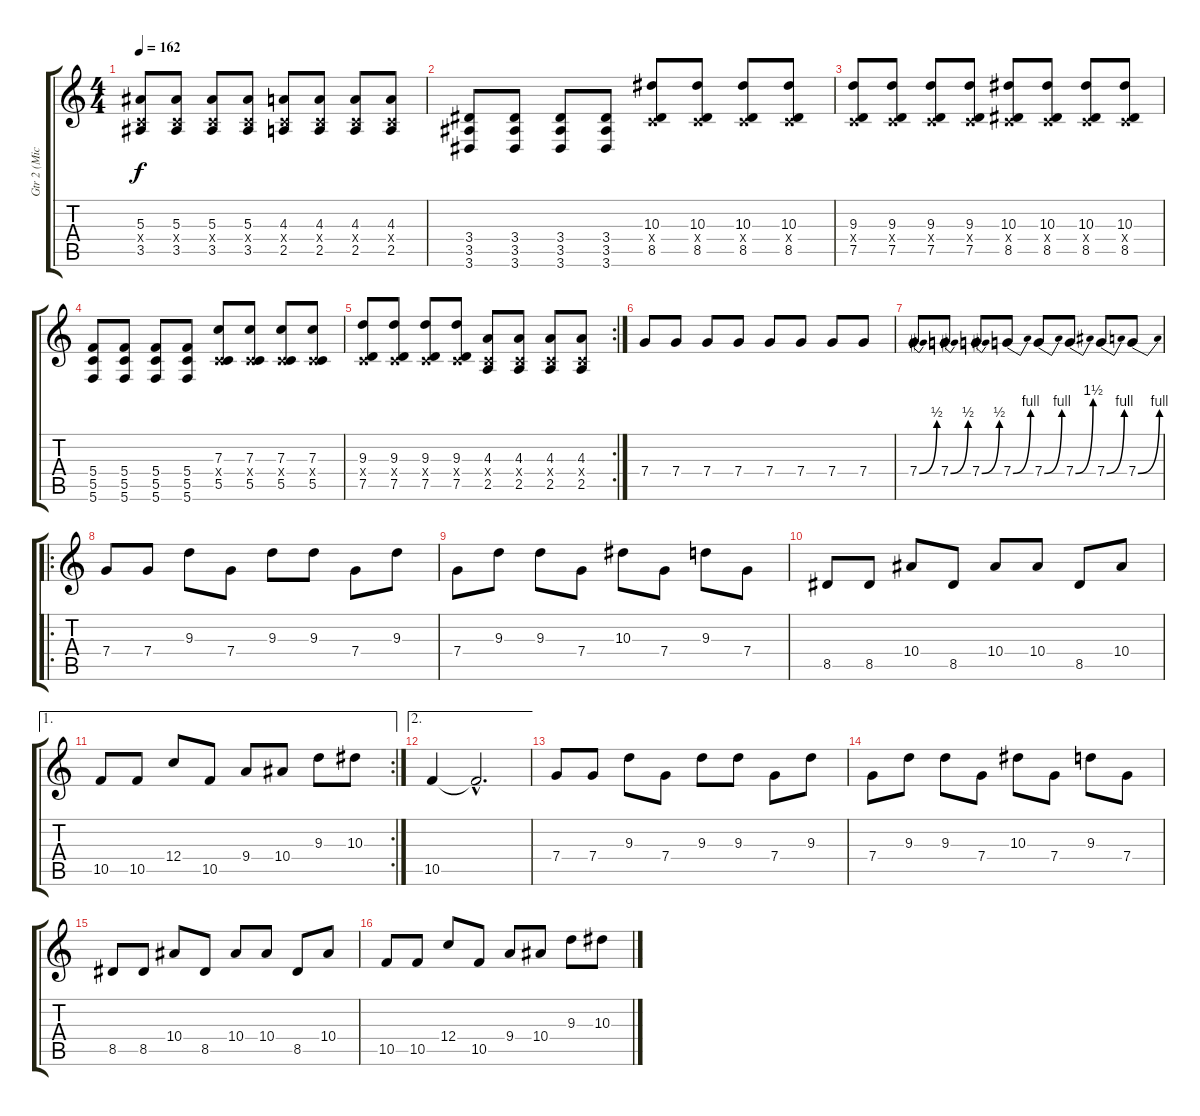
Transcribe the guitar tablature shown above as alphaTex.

\track ("Gtr 2 (Michael Padget)" "Gtr 2 (Mic") {instrument distortionguitar}
\staff {score tabs}
\tuning (D4 A3 F3 C3 G2 C2) {hide}
\ts (4 4)
\tempo 162
\clef g2
\ks c
(5.3 0.4{x} 3.5).8{dy f} (5.3 0.4{x} 3.5).8 (5.3 0.4{x} 3.5).8 (5.3 0.4{x} 3.5).8 (4.3 0.4{x} 2.5).8 (4.3 0.4{x} 2.5).8 (4.3 0.4{x} 2.5).8 (4.3 0.4{x} 2.5).8 |
(3.4 3.5 3.6).8 (3.4 3.5 3.6).8 (3.4 3.5 3.6).8 (3.4 3.5 3.6).8 (10.3 0.4{x} 8.5).8 (10.3 0.4{x} 8.5).8 (10.3 0.4{x} 8.5).8 (10.3 0.4{x} 8.5).8 |
(9.3 0.4{x} 7.5).8 (9.3 0.4{x} 7.5).8 (9.3 0.4{x} 7.5).8 (9.3 0.4{x} 7.5).8 (10.3 0.4{x} 8.5).8 (10.3 0.4{x} 8.5).8 (10.3 0.4{x} 8.5).8 (10.3 0.4{x} 8.5).8 |
(5.4 5.5 5.6).8 (5.4 5.5 5.6).8 (5.4 5.5 5.6).8 (5.4 5.5 5.6).8 (7.3 0.4{x} 5.5).8 (7.3 0.4{x} 5.5).8 (7.3 0.4{x} 5.5).8 (7.3 0.4{x} 5.5).8 |
\rc 2
(9.3 0.4{x} 7.5).8 (9.3 0.4{x} 7.5).8 (9.3 0.4{x} 7.5).8 (9.3 0.4{x} 7.5).8 (4.3 0.4{x} 2.5).8 (4.3 0.4{x} 2.5).8 (4.3 0.4{x} 2.5).8 (4.3 0.4{x} 2.5).8 |
7.4.8{instrument acousticguitarsteel} 7.4.8 7.4.8 7.4.8 7.4.8 7.4.8 7.4.8 7.4.8 |
7.4{be (bend 0 0 60 2)}.8 7.4{be (bend 0 0 60 2)}.8 7.4{be (bend 0 0 60 2)}.8 7.4{be (bend 0 0 60 4)}.8 7.4{be (bend 0 0 60 4)}.8 7.4{be (bend 0 0 60 6)}.8 7.4{be (bend 0 0 60 4)}.8 7.4{be (bend 0 0 60 4)}.8 |
\ro
7.4.8 7.4.8 9.3.8 7.4.8 9.3.8 9.3.8 7.4.8 9.3.8 |
7.4.8 9.3.8 9.3.8 7.4.8 10.3.8 7.4.8 9.3.8 7.4.8 |
8.5.8 8.5.8 10.4.8 8.5.8 10.4.8 10.4.8 8.5.8 10.4.8 |
\ae 1
\rc 2
10.5.8 10.5.8 12.4.8 10.5.8 9.4.8 10.4.8 9.3.8 10.3.8 |
\ae 2
10.5.4 10.5{hac t}.2{d} |
7.4.8 7.4.8 9.3.8 7.4.8 9.3.8 9.3.8 7.4.8 9.3.8 |
7.4.8 9.3.8 9.3.8 7.4.8 10.3.8 7.4.8 9.3.8 7.4.8 |
8.5.8 8.5.8 10.4.8 8.5.8 10.4.8 10.4.8 8.5.8 10.4.8 |
10.5.8 10.5.8 12.4.8 10.5.8 9.4.8 10.4.8 9.3.8 10.3.8
